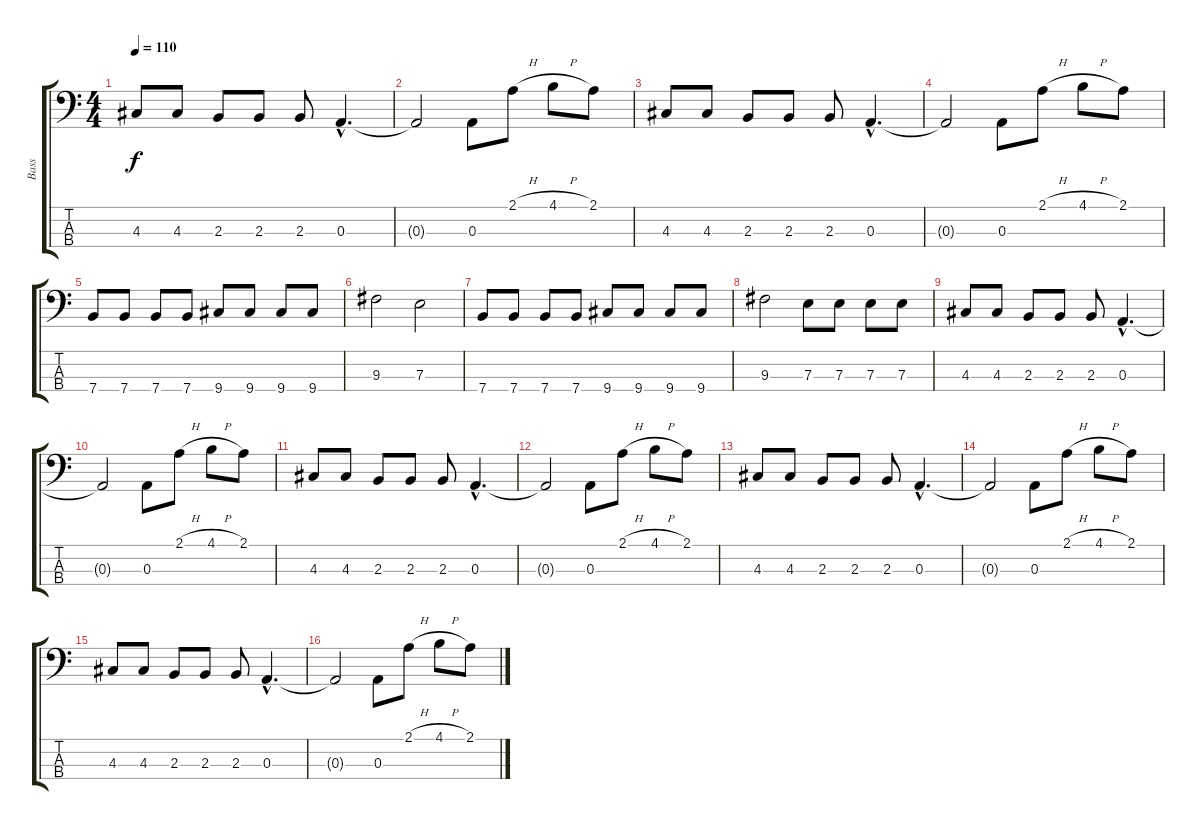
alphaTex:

\track ("Bass" "Bass") {instrument electricbassfinger}
\staff {score tabs}
\tuning (G2 D2 A1 E1) {hide}
\ts (4 4)
\tempo 110
\clef f4
\ks c
4.3.8{dy f} 4.3.8 2.3.8 2.3.8 2.3.8 0.3{hac}.4{d} |
0.3{t}.2 0.3.8 2.1{h}.8 4.1{h}.8 2.1.8 |
4.3.8 4.3.8 2.3.8 2.3.8 2.3.8 0.3{hac}.4{d} |
0.3{t}.2 0.3.8 2.1{h}.8 4.1{h}.8 2.1.8 |
7.4.8 7.4.8 7.4.8 7.4.8 9.4.8 9.4.8 9.4.8 9.4.8 |
9.3.2 7.3.2 |
7.4.8 7.4.8 7.4.8 7.4.8 9.4.8 9.4.8 9.4.8 9.4.8 |
9.3.2 7.3.8 7.3.8 7.3.8 7.3.8 |
4.3.8 4.3.8 2.3.8 2.3.8 2.3.8 0.3{hac}.4{d} |
0.3{t}.2 0.3.8 2.1{h}.8 4.1{h}.8 2.1.8 |
4.3.8 4.3.8 2.3.8 2.3.8 2.3.8 0.3{hac}.4{d} |
0.3{t}.2 0.3.8 2.1{h}.8 4.1{h}.8 2.1.8 |
4.3.8 4.3.8 2.3.8 2.3.8 2.3.8 0.3{hac}.4{d} |
0.3{t}.2 0.3.8 2.1{h}.8 4.1{h}.8 2.1.8 |
4.3.8 4.3.8 2.3.8 2.3.8 2.3.8 0.3{hac}.4{d} |
0.3{t}.2 0.3.8 2.1{h}.8 4.1{h}.8 2.1.8
